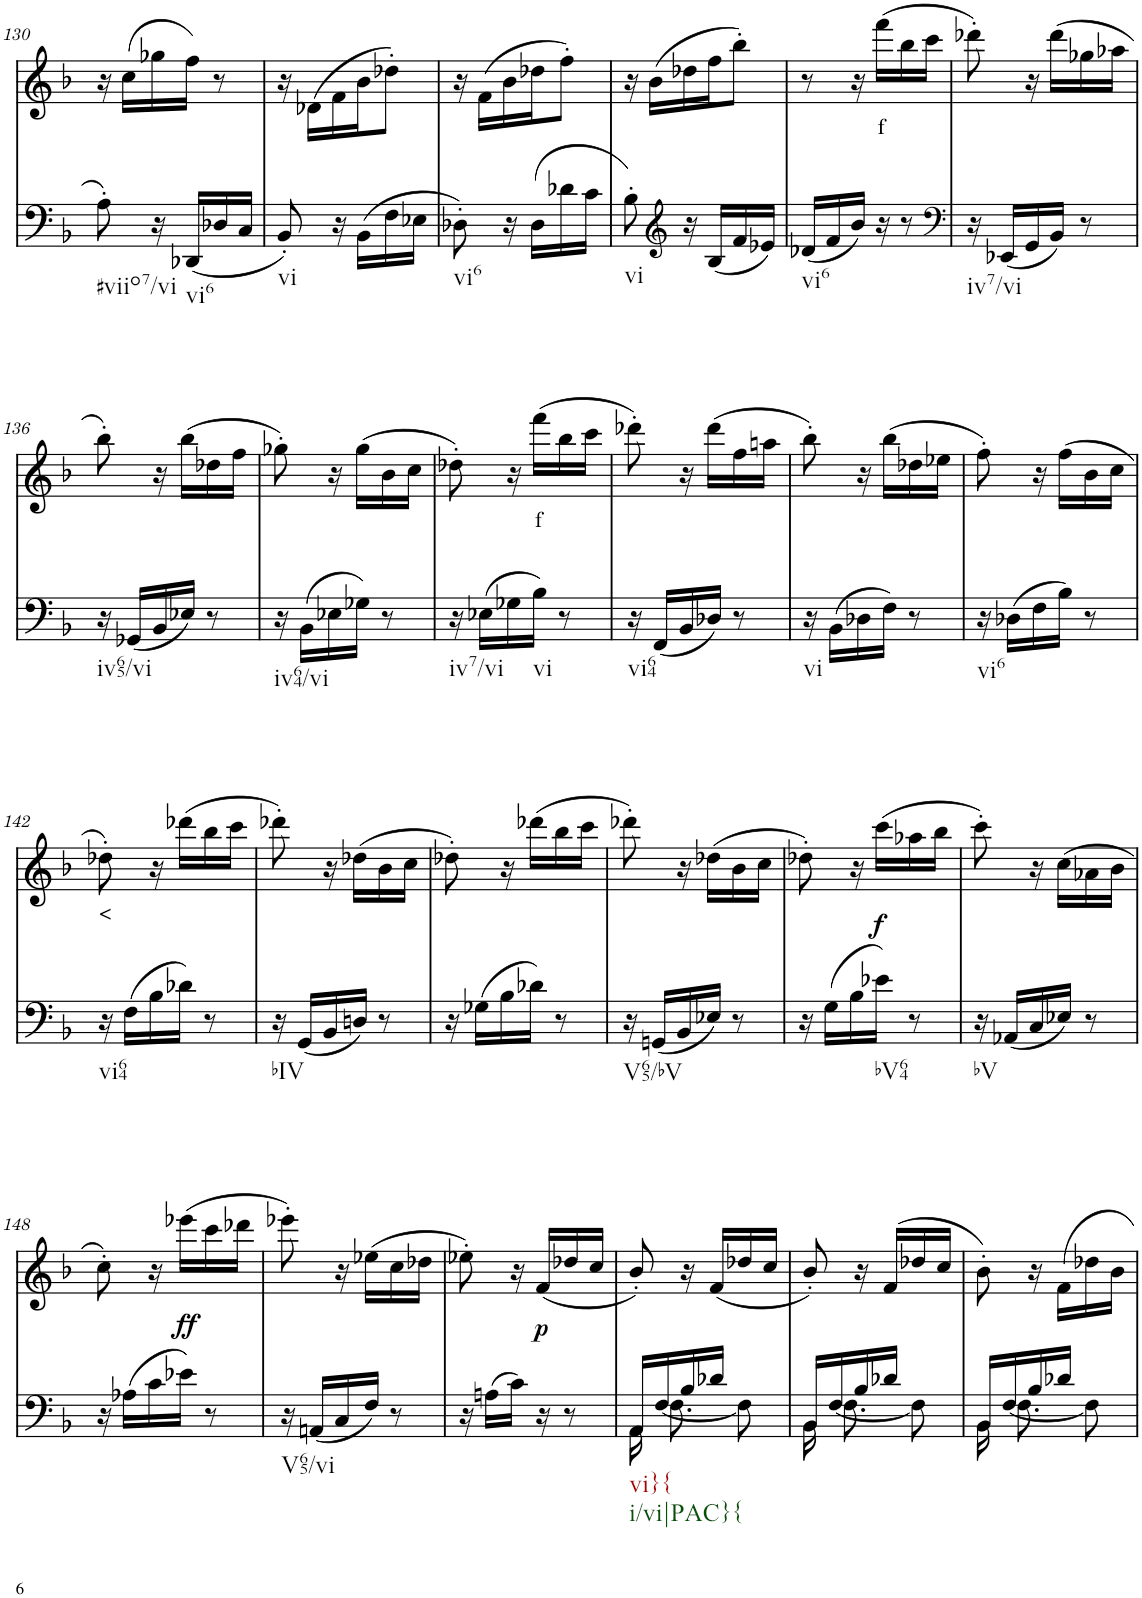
**kern	**kern	**text	**dynam
*part2	*part1	*part1	*part1
*staff2	*staff1	*staff1	*staff1
*I"Piano	*I"Piano	*	*
*I'Pno	*I'Pno	*	*
!!LO:PB:g=z
*clefF4	*clefG2	*	*
*k[b-]	*k[b-]	*	*
*d:	*d:	*	*
*M3/8	*M3/8	*	*
=130	=130	=130	=130
!LO:TX:b:t=#viio7/vi	!	!	!
8A'\	16r	.	.
.	(16cc\LL	.	.
16r	16gg-X\	.	.
!LO:TX:b:t=vi6	!	!	!
(16DD-X/LL	16ff\JJ)	.	.
16D-X/	8r	.	.
16C/JJ	.	.	.
=131	=131	=131	=131
!LO:TX:b:t=vi	!	!	!
8BB-'/)	16r	.	.
.	(16d-X\LL	.	.
16r	16f\	.	.
(16BB-\LL	16b-\J	.	.
16F\	8dd-X'\J)	.	.
16E-X\JJ	.	.	.
=132	=132	=132	=132
!LO:TX:b:t=vi6	!	!	!
8D-X'\)	16r	.	.
.	(16f\LL	.	.
16r	16b-\	.	.
(16D-\LL	16dd-X\J	.	.
16d-X\	8ff'\J)	.	.
16c\JJ	.	.	.
=133	=133	=133	=133
!LO:TX:b:t=vi	!	!	!
8B-'\)	16r	.	.
.	(16b-\LL	.	.
*clefG2	*	*	*
16r	16dd-X\	.	.
(16B-/LL	16ff\J	.	.
16f/	8bb-'\J)	.	.
16e-X/JJ)	.	.	.
=134	=134	=134	=134
!LO:TX:b:t=vi6	!	!	!
(16d-X/LL	8r	.	.
16f/	.	.	.
16b-/JJ)	16r	.	.
!	!	!LO:LY:b	!
16r	(16fff\LL	f	.
8r	16bb-\	.	.
.	16ccc\JJ	.	.
=135	=135	=135	=135
*clefF4	*	*	*
!LO:TX:b:t=iv7/vi	!	!	!
16r	8ddd-X'\)	.	.
(16EE-X/LL	.	.	.
16GG/	16r	.	.
16BB-/JJ)	(16ddd-\LL	.	.
8r	16gg-X\	.	.
.	16aa-X\JJ	.	.
!!LO:LB:g=z
=136	=136	=136	=136
!LO:TX:b:t=iv65/vi	!	!	!
16r	8bb-'\)	.	.
(16GG-X/LL	.	.	.
16BB-/	16r	.	.
16E-X/JJ)	(16bb-\LL	.	.
8r	16dd-X\	.	.
.	16ff\JJ	.	.
=137	=137	=137	=137
!LO:TX:b:t=iv64/vi	!	!	!
16r	8gg-X'\)	.	.
(16BB-\LL	.	.	.
16E-X\	16r	.	.
16G-X\JJ)	(16gg-\LL	.	.
8r	16b-\	.	.
.	16cc\JJ	.	.
=138	=138	=138	=138
!LO:TX:b:t=iv7/vi	!	!	!
16r	8dd-X'\)	.	.
(16E-X\LL	.	.	.
16G-X\	16r	.	.
!LO:TX:b:t=vi	!	!	!
!	!	!LO:LY:b	!
16B-\JJ)	(16fff\LL	f	.
8r	16bb-\	.	.
.	16ccc\JJ	.	.
=139	=139	=139	=139
!LO:TX:b:t=vi64	!	!	!
16r	8ddd-X'\)	.	.
(16FF/LL	.	.	.
16BB-/	16r	.	.
16D-X/JJ)	(16ddd-\LL	.	.
8r	16ff\	.	.
.	16aan\JJ	.	.
=140	=140	=140	=140
!LO:TX:b:t=vi	!	!	!
16r	8bb-'\)	.	.
(16BB-\LL	.	.	.
16D-X\	16r	.	.
16F\JJ)	(16bb-\LL	.	.
8r	16dd-X\	.	.
.	16ee-X\JJ	.	.
=141	=141	=141	=141
!LO:TX:b:t=vi6	!	!	!
16r	8ff'\)	.	.
(16D-X\LL	.	.	.
16F\	16r	.	.
16B-\JJ)	(16ff\LL	.	.
8r	16b-\	.	.
.	16cc\JJ	.	.
!!LO:LB:g=z
=142	=142	=142	=142
!LO:TX:b:t=vi64	!	!	!
!	!	!LO:LY:b	!
16r	8dd-X'\)	<	.
(16F\LL	.	.	.
16B-\	16r	.	.
16d-X\JJ)	(16ddd-X\LL	.	.
8r	16bb-\	.	.
.	16ccc\JJ	.	.
=143	=143	=143	=143
!LO:TX:b:t=bIV	!	!	!
16r	8ddd-X'\)	.	.
(16GG/LL	.	.	.
16BB-/	16r	.	.
16Dn/JJ)	(16dd-X\LL	.	.
8r	16b-\	.	.
.	16cc\JJ	.	.
=144	=144	=144	=144
16r	8dd-X'\)	.	.
(16G-X\LL	.	.	.
16B-\	16r	.	.
16d-X\JJ)	(16ddd-X\LL	.	.
8r	16bb-\	.	.
.	16ccc\JJ	.	.
=145	=145	=145	=145
!LO:TX:b:t=V65/bV	!	!	!
16r	8ddd-X'\)	.	.
(16GGn/LL	.	.	.
16BB-/	16r	.	.
16E-X/JJ)	(16dd-X\LL	.	.
8r	16b-\	.	.
.	16cc\JJ	.	.
=146	=146	=146	=146
16r	8dd-X'\)	.	.
(16G\LL	.	.	.
16B-\	16r	.	.
!LO:TX:b:t=bV64	!	!	!
!	!	!	!LO:DY:b
16e-X\JJ)	(16ccc\LL	.	f
8r	16aa-X\	.	.
.	16bb-\JJ	.	.
=147	=147	=147	=147
!LO:TX:b:t=bV	!	!	!
16r	8ccc'\)	.	.
(16AA-X/LL	.	.	.
16C/	16r	.	.
16E-X/JJ)	(16cc\LL	.	.
8r	16a-X\	.	.
.	16b-\JJ	.	.
!!LO:LB:g=z
=148	=148	=148	=148
16r	8cc'\)	.	.
(16A-X\LL	.	.	.
16c\	16r	.	.
!	!	!LO:LY:b	!LO:DY:b
16e-X\JJ)	(16eee-X\LL	ff	ff
8r	16ccc\	.	.
.	16ddd-X\JJ	.	.
=149	=149	=149	=149
!LO:TX:b:t=V65/vi	!	!	!
16r	8eee-X'\)	.	.
(16AAn/LL	.	.	.
16C/	16r	.	.
16F/JJ)	(16ee-X\LL	.	.
8r	16cc\	.	.
.	16dd-X\JJ	.	.
=150	=150	=150	=150
16r	8ee-X'\)	.	.
(16An\LL	.	.	.
16c\JJ)	16r	.	.
!	!	!LO:LY:b	!LO:DY:b
16r	(16f/LL	p	p
8r	16dd-X/	.	.
.	16cc/JJ	.	.
=151	=151	=151	=151
*^	*	*	*
!LO:TX:b:t=vi}{	!	!	!	!
!LO:TX:b:t=i/vi|PAC}{	!	!	!	!
!	!	!	!LO:LY:b	!
16AA/LL	16AA\	8b-'/)	p	.
[<16F/	8.F\	.	.	.
16B-/	.	16r	.	.
16d-X/JJ	.	(16f/LL	.	.
8F\]	8ryy	16dd-X/	.	.
.	.	16cc/JJ	.	.
=152	=152	=152	=152	=152
16BB-/LL	16BB-\	8b-'</)	.	.
[<16F/	8.F\	.	.	.
16B-/	.	16r	.	.
16d-X/JJ	.	(>16f/LL	.	.
8F\]	8ryy	16dd-X/	.	.
.	.	16cc/JJ	.	.
=153	=153	=153	=153	=153
16BB-/LL	16BB-\	8b-'\)	.	.
[<16F/	8.F\	.	.	.
16B-/	.	16r	.	.
16d-X/JJ	.	16f\LL	.	.
8F\]	8ryy	16dd-X\	.	.
.	.	16b-\JJ	.	.
*v	*v	*	*	*
=	=	=	=
*-	*-	*-	*-
